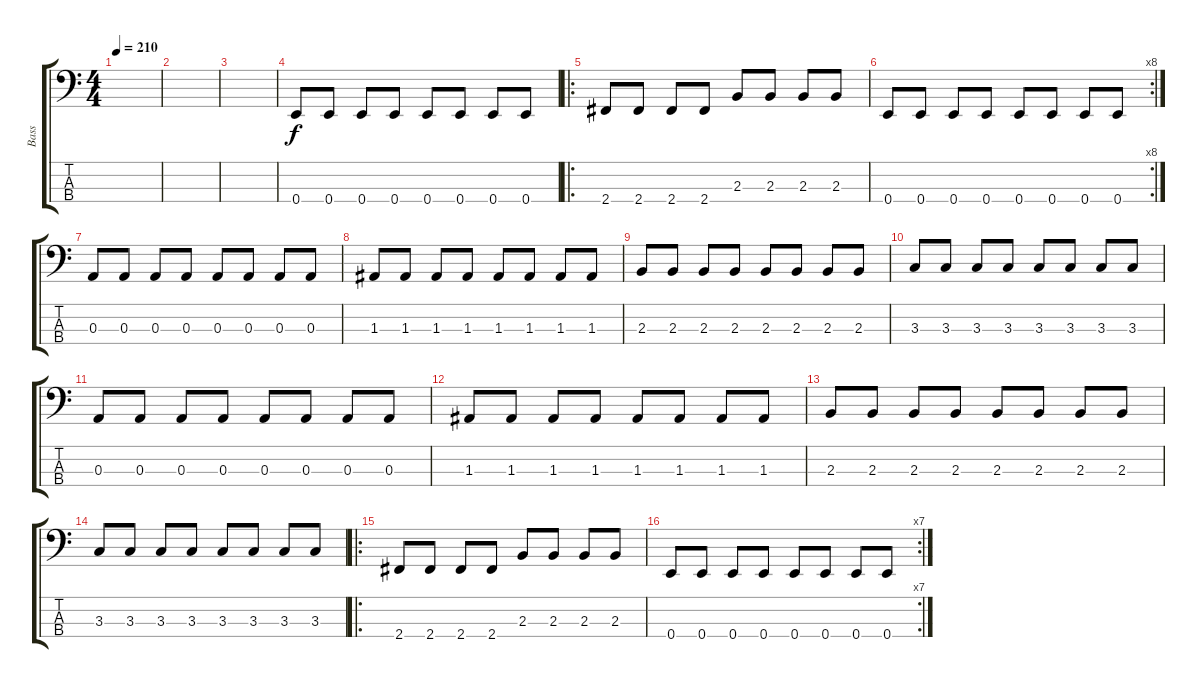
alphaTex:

\track ("Bass" "Bass") {instrument electricbasspick}
\staff {score tabs}
\tuning (G2 D2 A1 E1) {hide}
\ts (4 4)
\tempo 210
\clef f4
\ks c
|
|
|
0.4.8 0.4.8 0.4.8 0.4.8 0.4.8 0.4.8 0.4.8 0.4.8 |
\ro
2.4.8 2.4.8 2.4.8 2.4.8 2.3.8 2.3.8 2.3.8 2.3.8 |
\rc 8
0.4.8 0.4.8 0.4.8 0.4.8 0.4.8 0.4.8 0.4.8 0.4.8 |
0.3.8 0.3.8 0.3.8 0.3.8 0.3.8 0.3.8 0.3.8 0.3.8 |
1.3.8 1.3.8 1.3.8 1.3.8 1.3.8 1.3.8 1.3.8 1.3.8 |
2.3.8 2.3.8 2.3.8 2.3.8 2.3.8 2.3.8 2.3.8 2.3.8 |
3.3.8 3.3.8 3.3.8 3.3.8 3.3.8 3.3.8 3.3.8 3.3.8 |
0.3.8 0.3.8 0.3.8 0.3.8 0.3.8 0.3.8 0.3.8 0.3.8 |
1.3.8 1.3.8 1.3.8 1.3.8 1.3.8 1.3.8 1.3.8 1.3.8 |
2.3.8 2.3.8 2.3.8 2.3.8 2.3.8 2.3.8 2.3.8 2.3.8 |
3.3.8 3.3.8 3.3.8 3.3.8 3.3.8 3.3.8 3.3.8 3.3.8 |
\ro
2.4.8 2.4.8 2.4.8 2.4.8 2.3.8 2.3.8 2.3.8 2.3.8 |
\rc 7
0.4.8 0.4.8 0.4.8 0.4.8 0.4.8 0.4.8 0.4.8 0.4.8
